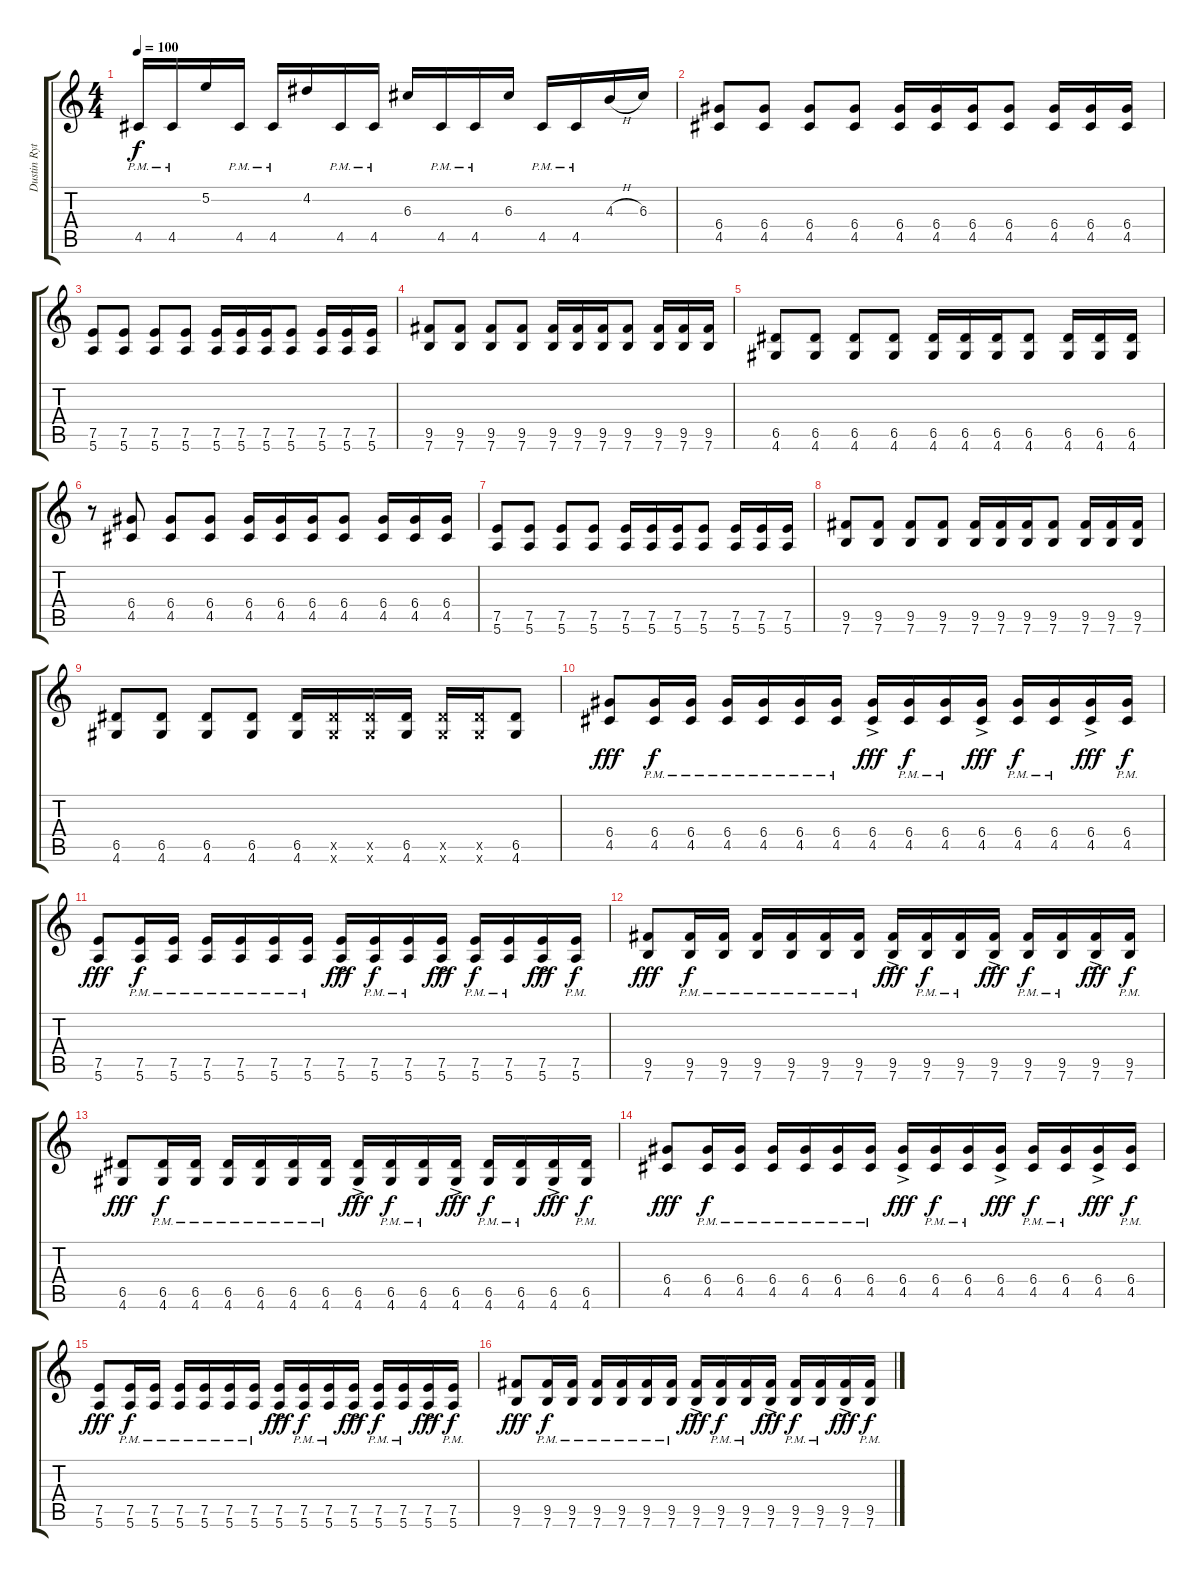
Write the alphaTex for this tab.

\track ("Dustin Rythm Guitar" "Dustin Ryt") {instrument distortionguitar}
\staff {score tabs}
\tuning (E4 B3 G3 D3 A2 E2) {hide}
\ts (4 4)
\tempo 100
\clef g2
\ks c
4.5{pm}.16{dy f} 4.5{pm}.16 5.2.16 4.5{pm}.16 4.5{pm}.16 4.2.16 4.5{pm}.16 4.5{pm}.16 6.3.16 4.5{pm}.16 4.5{pm}.16 6.3.16 4.5{pm}.16 4.5{pm}.16 4.3{h}.16 6.3.16 |
(6.4 4.5).8 (6.4 4.5).8 (6.4 4.5).8 (6.4 4.5).8 (6.4 4.5).16 (6.4 4.5).16 (6.4 4.5).16 (6.4 4.5).8 (6.4 4.5).16 (6.4 4.5).16 (6.4 4.5).16 |
(7.5 5.6).8 (7.5 5.6).8 (7.5 5.6).8 (7.5 5.6).8 (7.5 5.6).16 (7.5 5.6).16 (7.5 5.6).16 (7.5 5.6).8 (7.5 5.6).16 (7.5 5.6).16 (7.5 5.6).16 |
(9.5 7.6).8 (9.5 7.6).8 (9.5 7.6).8 (9.5 7.6).8 (9.5 7.6).16 (9.5 7.6).16 (9.5 7.6).16 (9.5 7.6).8 (9.5 7.6).16 (9.5 7.6).16 (9.5 7.6).16 |
(6.5 4.6).8 (6.5 4.6).8 (6.5 4.6).8 (6.5 4.6).8 (6.5 4.6).16 (6.5 4.6).16 (6.5 4.6).16 (6.5 4.6).8 (6.5 4.6).16 (6.5 4.6).16 (6.5 4.6).16 |
r.8 (6.4 4.5).8 (6.4 4.5).8 (6.4 4.5).8 (6.4 4.5).16 (6.4 4.5).16 (6.4 4.5).16 (6.4 4.5).8 (6.4 4.5).16 (6.4 4.5).16 (6.4 4.5).16 |
(7.5 5.6).8 (7.5 5.6).8 (7.5 5.6).8 (7.5 5.6).8 (7.5 5.6).16 (7.5 5.6).16 (7.5 5.6).16 (7.5 5.6).8 (7.5 5.6).16 (7.5 5.6).16 (7.5 5.6).16 |
(9.5 7.6).8 (9.5 7.6).8 (9.5 7.6).8 (9.5 7.6).8 (9.5 7.6).16 (9.5 7.6).16 (9.5 7.6).16 (9.5 7.6).8 (9.5 7.6).16 (9.5 7.6).16 (9.5 7.6).16 |
(6.5 4.6).8 (6.5 4.6).8 (6.5 4.6).8 (6.5 4.6).8 (6.5 4.6).16 (6.5{x} 4.6{x}).16 (6.5{x} 4.6{x}).16 (6.5 4.6).16 (6.5{x} 4.6{x}).16 (6.5{x} 4.6{x}).16 (6.5 4.6).8 |
(6.4 4.5).8{dy fff} (6.4{pm} 4.5{pm}).16{dy f} (6.4{pm} 4.5{pm}).16 (6.4{pm} 4.5{pm}).16 (6.4{pm} 4.5{pm}).16 (6.4{pm} 4.5{pm}).16 (6.4{pm} 4.5{pm}).16 (6.4{ac} 4.5{ac}).16{dy fff} (6.4{pm} 4.5{pm}).16{dy f} (6.4{pm} 4.5{pm}).16 (6.4{ac} 4.5{ac}).16{dy fff} (6.4{pm} 4.5{pm}).16{dy f} (6.4{pm} 4.5{pm}).16 (6.4{ac} 4.5{ac}).16{dy fff} (6.4{pm} 4.5{pm}).16{dy f} |
(7.5 5.6).8{dy fff} (7.5{pm} 5.6{pm}).16{dy f} (7.5{pm} 5.6{pm}).16 (7.5{pm} 5.6{pm}).16 (7.5{pm} 5.6{pm}).16 (7.5{pm} 5.6{pm}).16 (7.5{pm} 5.6{pm}).16 (7.5{ac} 5.6{ac}).16{dy fff} (7.5{pm} 5.6{pm}).16{dy f} (7.5{pm} 5.6{pm}).16 (7.5{ac} 5.6{ac}).16{dy fff} (7.5{pm} 5.6{pm}).16{dy f} (7.5{pm} 5.6{pm}).16 (7.5{ac} 5.6{ac}).16{dy fff} (7.5{pm} 5.6{pm}).16{dy f} |
(9.5 7.6).8{dy fff} (9.5{pm} 7.6{pm}).16{dy f} (9.5{pm} 7.6{pm}).16 (9.5{pm} 7.6{pm}).16 (9.5{pm} 7.6{pm}).16 (9.5{pm} 7.6{pm}).16 (9.5{pm} 7.6{pm}).16 (9.5{ac} 7.6{ac}).16{dy fff} (9.5{pm} 7.6{pm}).16{dy f} (9.5{pm} 7.6{pm}).16 (9.5{ac} 7.6{ac}).16{dy fff} (9.5{pm} 7.6{pm}).16{dy f} (9.5{pm} 7.6{pm}).16 (9.5{ac} 7.6{ac}).16{dy fff} (9.5{pm} 7.6{pm}).16{dy f} |
(6.5 4.6).8{dy fff} (6.5{pm} 4.6{pm}).16{dy f} (6.5{pm} 4.6{pm}).16 (6.5{pm} 4.6{pm}).16 (6.5{pm} 4.6{pm}).16 (6.5{pm} 4.6{pm}).16 (6.5{pm} 4.6{pm}).16 (6.5{ac} 4.6{ac}).16{dy fff} (6.5{pm} 4.6{pm}).16{dy f} (6.5{pm} 4.6{pm}).16 (6.5{ac} 4.6{ac}).16{dy fff} (6.5{pm} 4.6{pm}).16{dy f} (6.5{pm} 4.6{pm}).16 (6.5{ac} 4.6{ac}).16{dy fff} (6.5{pm} 4.6{pm}).16{dy f} |
(6.4 4.5).8{dy fff} (6.4{pm} 4.5{pm}).16{dy f} (6.4{pm} 4.5{pm}).16 (6.4{pm} 4.5{pm}).16 (6.4{pm} 4.5{pm}).16 (6.4{pm} 4.5{pm}).16 (6.4{pm} 4.5{pm}).16 (6.4{ac} 4.5{ac}).16{dy fff} (6.4{pm} 4.5{pm}).16{dy f} (6.4{pm} 4.5{pm}).16 (6.4{ac} 4.5{ac}).16{dy fff} (6.4{pm} 4.5{pm}).16{dy f} (6.4{pm} 4.5{pm}).16 (6.4{ac} 4.5{ac}).16{dy fff} (6.4{pm} 4.5{pm}).16{dy f} |
(7.5 5.6).8{dy fff} (7.5{pm} 5.6{pm}).16{dy f} (7.5{pm} 5.6{pm}).16 (7.5{pm} 5.6{pm}).16 (7.5{pm} 5.6{pm}).16 (7.5{pm} 5.6{pm}).16 (7.5{pm} 5.6{pm}).16 (7.5{ac} 5.6{ac}).16{dy fff} (7.5{pm} 5.6{pm}).16{dy f} (7.5{pm} 5.6{pm}).16 (7.5{ac} 5.6{ac}).16{dy fff} (7.5{pm} 5.6{pm}).16{dy f} (7.5{pm} 5.6{pm}).16 (7.5{ac} 5.6{ac}).16{dy fff} (7.5{pm} 5.6{pm}).16{dy f} |
(9.5 7.6).8{dy fff} (9.5{pm} 7.6{pm}).16{dy f} (9.5{pm} 7.6{pm}).16 (9.5{pm} 7.6{pm}).16 (9.5{pm} 7.6{pm}).16 (9.5{pm} 7.6{pm}).16 (9.5{pm} 7.6{pm}).16 (9.5{ac} 7.6{ac}).16{dy fff} (9.5{pm} 7.6{pm}).16{dy f} (9.5{pm} 7.6{pm}).16 (9.5{ac} 7.6{ac}).16{dy fff} (9.5{pm} 7.6{pm}).16{dy f} (9.5{pm} 7.6{pm}).16 (9.5{ac} 7.6{ac}).16{dy fff} (9.5{pm} 7.6{pm}).16{dy f}
